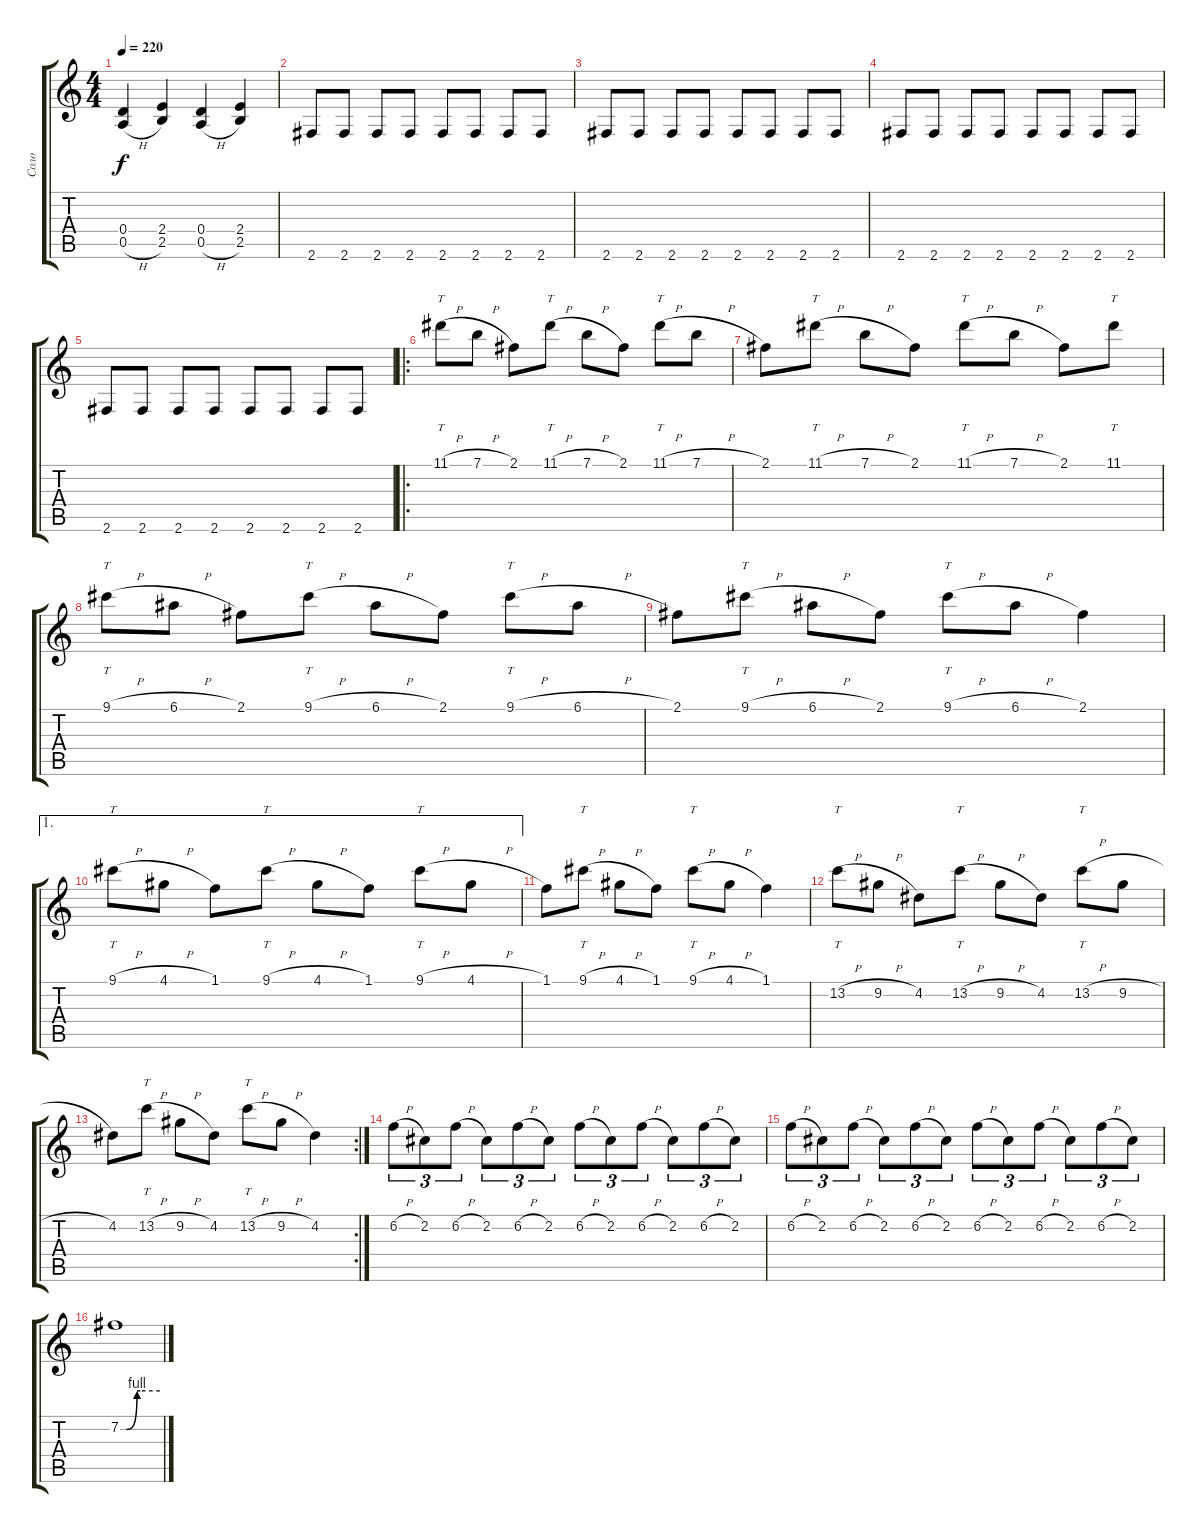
\track ("Соло" "Соло") {instrument distortionguitar}
\staff {score tabs}
\tuning (E4 B3 G3 D3 A2 E2) {hide}
\ts (4 4)
\tempo 220
\clef g2
\ks c
(0.4 0.5{h}).4{dy f} (2.4 2.5).4 (0.4 0.5{h}).4 (2.4 2.5).4 |
2.6.8 2.6.8 2.6.8 2.6.8 2.6.8 2.6.8 2.6.8 2.6.8 |
2.6.8 2.6.8 2.6.8 2.6.8 2.6.8 2.6.8 2.6.8 2.6.8 |
2.6.8 2.6.8 2.6.8 2.6.8 2.6.8 2.6.8 2.6.8 2.6.8 |
2.6.8 2.6.8 2.6.8 2.6.8 2.6.8 2.6.8 2.6.8 2.6.8 |
\ro
11.1{h}.8{tt volume 8} 7.1{h}.8 2.1.8 11.1{h}.8{tt} 7.1{h}.8 2.1.8 11.1{h}.8{tt} 7.1{h}.8 |
2.1.8 11.1{h}.8{tt} 7.1{h}.8 2.1.8 11.1{h}.8{tt} 7.1{h}.8 2.1.8 11.1.8{tt} |
9.1{h}.8{tt} 6.1{h}.8 2.1.8 9.1{h}.8{tt} 6.1{h}.8 2.1.8 9.1{h}.8{tt} 6.1{h}.8 |
2.1.8 9.1{h}.8{tt} 6.1{h}.8 2.1.8 9.1{h}.8{tt} 6.1{h}.8 2.1.4 |
\ae 1
9.1{h}.8{tt} 4.1{h}.8 1.1.8 9.1{h}.8{tt} 4.1{h}.8 1.1.8 9.1{h}.8{tt} 4.1{h}.8 |
1.1.8 9.1{h}.8{tt} 4.1{h}.8 1.1.8 9.1{h}.8{tt} 4.1{h}.8 1.1.4 |
13.2{h}.8{tt} 9.2{h}.8 4.2.8 13.2{h}.8{tt} 9.2{h}.8 4.2.8 13.2{h}.8{tt} 9.2{h}.8 |
\rc 2
4.2.8 13.2{h}.8{tt} 9.2{h}.8 4.2.8 13.2{h}.8{tt} 9.2{h}.8 4.2.4 |
6.2{h}.8{tu (3 2) volume 12} 2.2.8{tu (3 2)} 6.2{h}.8{tu (3 2)} 2.2.8{tu (3 2)} 6.2{h}.8{tu (3 2)} 2.2.8{tu (3 2)} 6.2{h}.8{tu (3 2)} 2.2.8{tu (3 2)} 6.2{h}.8{tu (3 2)} 2.2.8{tu (3 2)} 6.2{h}.8{tu (3 2)} 2.2.8{tu (3 2)} |
6.2{h}.8{tu (3 2)} 2.2.8{tu (3 2)} 6.2{h}.8{tu (3 2)} 2.2.8{tu (3 2)} 6.2{h}.8{tu (3 2)} 2.2.8{tu (3 2)} 6.2{h}.8{tu (3 2)} 2.2.8{tu (3 2)} 6.2{h}.8{tu (3 2)} 2.2.8{tu (3 2)} 6.2{h}.8{tu (3 2)} 2.2.8{tu (3 2)} |
7.2{be (custom 0 0 9 0 25 4 30 4 60 4)}.1
